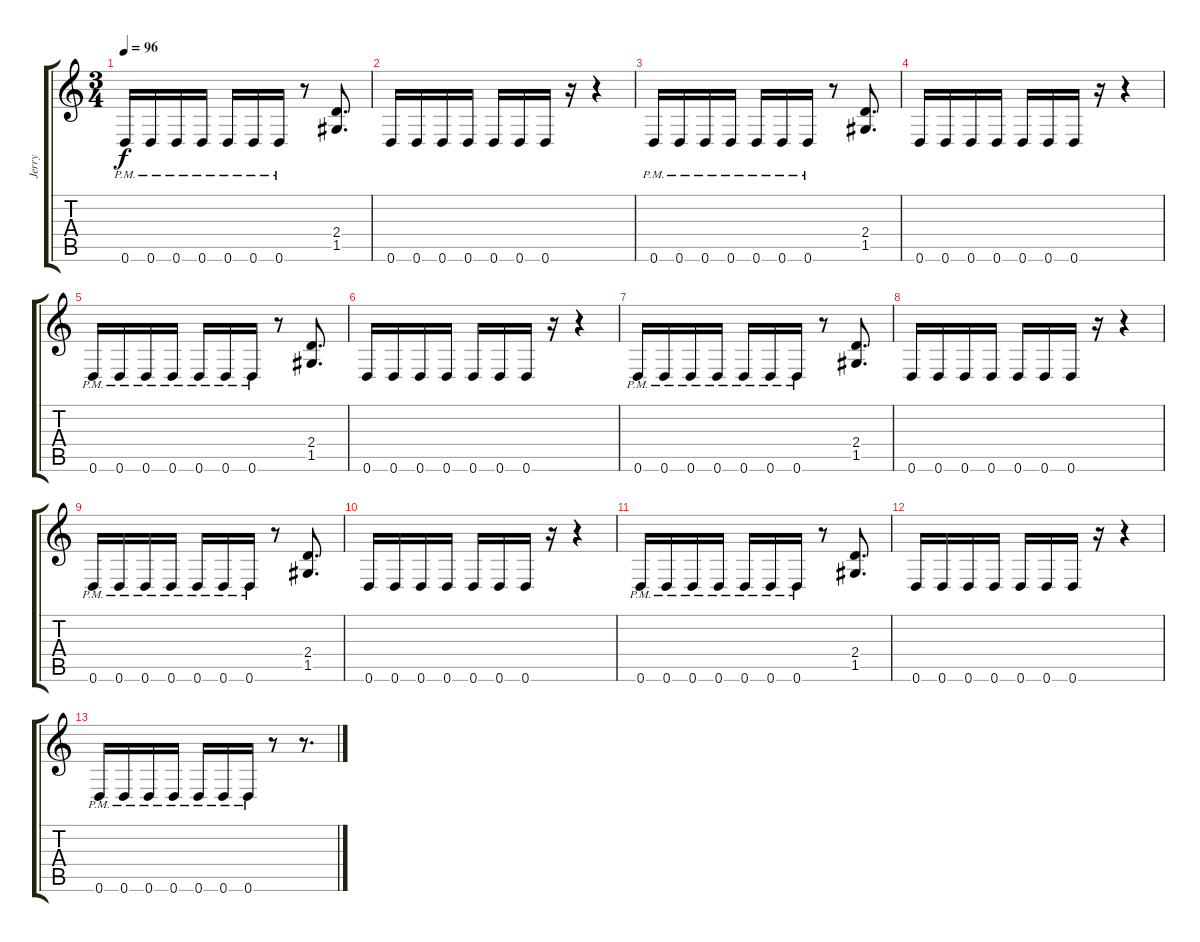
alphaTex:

\track ("Jerry" "Jerry") {instrument distortionguitar}
\staff {score tabs}
\tuning (D4 A3 F3 C3 G2 D2) {hide}
\ts (3 4)
\tempo 96
\clef g2
\ks c
0.6{pm}.16{dy f} 0.6{pm}.16 0.6{pm}.16 0.6{pm}.16 0.6{pm}.16 0.6{pm}.16 0.6{pm}.16 r.8 (2.4 1.5).8{d} |
0.6.16 0.6.16 0.6.16 0.6.16 0.6.16 0.6.16 0.6.16 r.16 r.4 |
0.6{pm}.16 0.6{pm}.16 0.6{pm}.16 0.6{pm}.16 0.6{pm}.16 0.6{pm}.16 0.6{pm}.16 r.8 (2.4 1.5).8{d} |
0.6.16 0.6.16 0.6.16 0.6.16 0.6.16 0.6.16 0.6.16 r.16 r.4 |
0.6{pm}.16 0.6{pm}.16 0.6{pm}.16 0.6{pm}.16 0.6{pm}.16 0.6{pm}.16 0.6{pm}.16 r.8 (2.4 1.5).8{d} |
0.6.16 0.6.16 0.6.16 0.6.16 0.6.16 0.6.16 0.6.16 r.16 r.4 |
0.6{pm}.16 0.6{pm}.16 0.6{pm}.16 0.6{pm}.16 0.6{pm}.16 0.6{pm}.16 0.6{pm}.16 r.8 (2.4 1.5).8{d} |
0.6.16 0.6.16 0.6.16 0.6.16 0.6.16 0.6.16 0.6.16 r.16 r.4 |
0.6{pm}.16 0.6{pm}.16 0.6{pm}.16 0.6{pm}.16 0.6{pm}.16 0.6{pm}.16 0.6{pm}.16 r.8 (2.4 1.5).8{d} |
0.6.16 0.6.16 0.6.16 0.6.16 0.6.16 0.6.16 0.6.16 r.16 r.4 |
0.6{pm}.16 0.6{pm}.16 0.6{pm}.16 0.6{pm}.16 0.6{pm}.16 0.6{pm}.16 0.6{pm}.16 r.8 (2.4 1.5).8{d} |
0.6.16 0.6.16 0.6.16 0.6.16 0.6.16 0.6.16 0.6.16 r.16 r.4 |
0.6{pm}.16 0.6{pm}.16 0.6{pm}.16 0.6{pm}.16 0.6{pm}.16 0.6{pm}.16 0.6{pm}.16 r.8 r.8{d}
